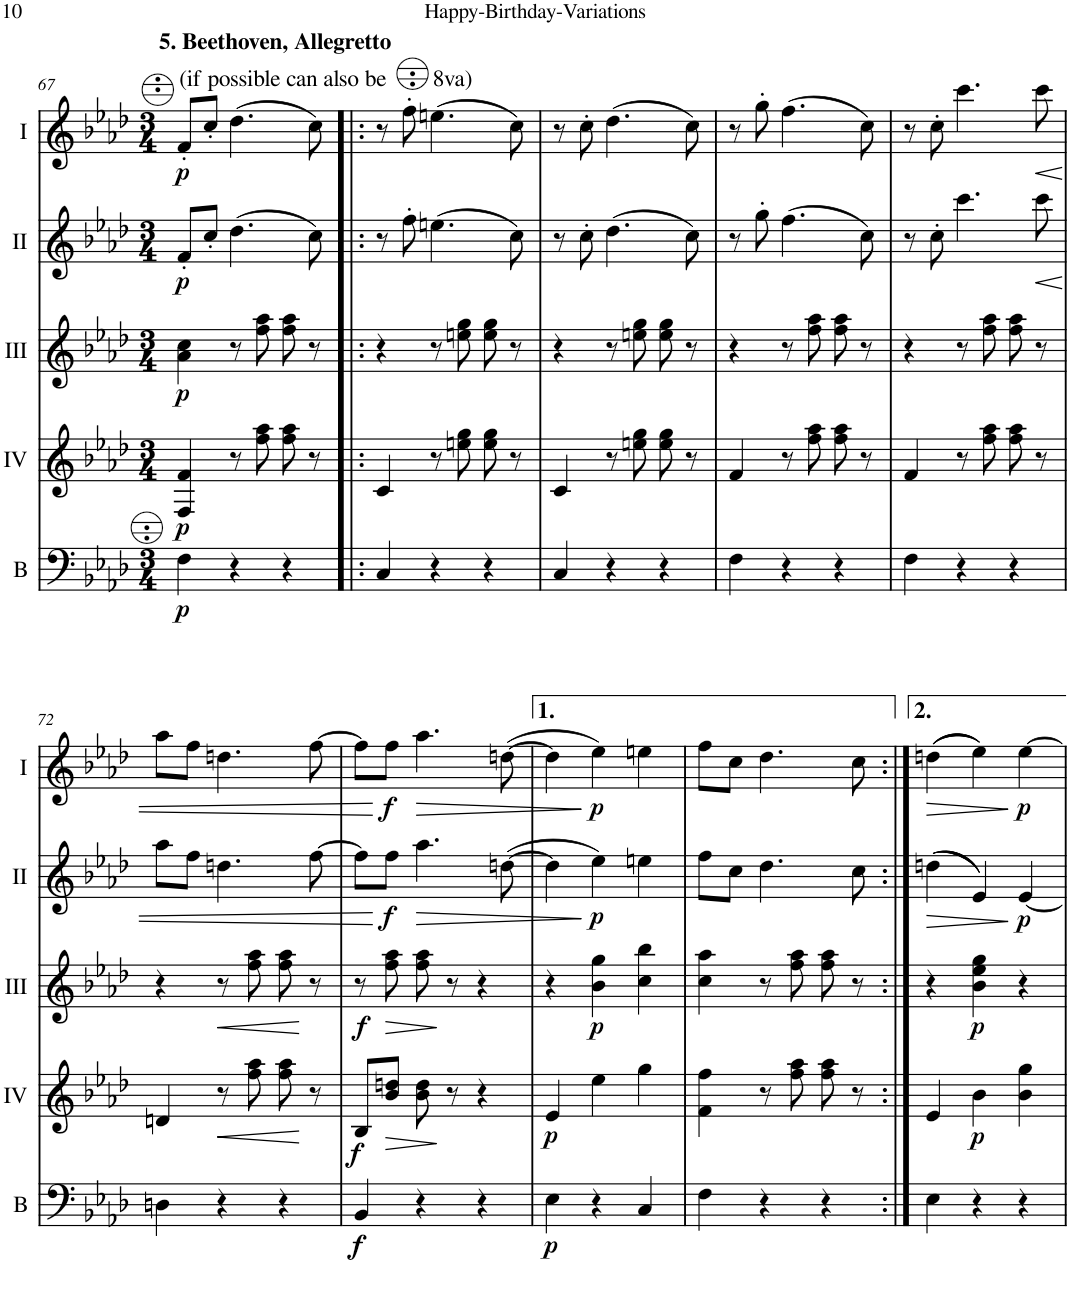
**kern	**dynam	**kern	**dynam	**kern	**dynam	**kern	**dynam	**kern	**dynam
*part5	*part5	*part4	*part4	*part3	*part3	*part2	*part2	*part1	*part1
*staff5	*staff5	*staff4	*staff4	*staff3	*staff3	*staff2	*staff2	*staff1	*staff1
*I"Bass	*	*I"Acc. 4	*	*I"Acc. 3	*	*I"Acc. 2	*	*I"Acc. 1	*
*I'B	*	*	*	*	*	*	*	*	*
!!LO:PB:g=z
*clefF4	*	*clefG2	*	*clefG2	*	*clefG2	*	*clefG2	*
*Trd7c12	*	*Trd7c12	*	*Trd7c12	*	*	*	*	*
*k[b-e-a-d-]	*	*k[b-e-a-d-]	*	*k[b-e-a-d-]	*	*k[b-e-a-d-]	*	*k[b-e-a-d-]	*
*M3/4	*	*M3/4	*	*M3/4	*	*M3/4	*	*M3/4	*
=67	=67	=67	=67	=67	=67	=67	=67	=67	=67
!	!	!	!	!	!	!	!	!LO:TX:a:B:t=5. Beethoven, Allegretto	!
!	!	!	!	!	!	!	!	!LO:TX:a:t=(if possible can also be        8va)	!
!	!LO:DY:b	!	!LO:DY:b	!	!LO:DY:b	!	!LO:DY:b	!	!LO:DY:b
4F\	p	4F/ 4f/	p	4a-\ 4cc\	p	8f'/L	p	8f'/L	p
.	.	.	.	.	.	8cc'/J	.	8cc'/J	.
4r	.	8r	.	8r	.	(4.dd-\	.	(4.dd-\	.
.	.	8ff\ 8aa-\	.	8ff\ 8aa-\	.	.	.	.	.
4r	.	8ff\ 8aa-\	.	8ff\ 8aa-\	.	.	.	.	.
.	.	8r	.	8r	.	8cc\)	.	8cc\)	.
=68!|:	=68!|:	=68!|:	=68!|:	=68!|:	=68!|:	=68!|:	=68!|:	=68!|:	=68!|:
4C/	.	4c/	.	4r	.	8r	.	8r	.
.	.	.	.	.	.	8ff'\	.	8ff'\	.
4r	.	8r	.	8r	.	(4.een\	.	(4.een\	.
.	.	8een\ 8gg\	.	8een\ 8gg\	.	.	.	.	.
4r	.	8ee\ 8gg\	.	8ee\ 8gg\	.	.	.	.	.
.	.	8r	.	8r	.	8cc\)	.	8cc\)	.
=69	=69	=69	=69	=69	=69	=69	=69	=69	=69
4C/	.	4c/	.	4r	.	8r	.	8r	.
.	.	.	.	.	.	8cc'\	.	8cc'\	.
4r	.	8r	.	8r	.	(4.dd-\	.	(4.dd-\	.
.	.	8een\ 8gg\	.	8een\ 8gg\	.	.	.	.	.
4r	.	8ee\ 8gg\	.	8ee\ 8gg\	.	.	.	.	.
.	.	8r	.	8r	.	8cc\)	.	8cc\)	.
=70	=70	=70	=70	=70	=70	=70	=70	=70	=70
4F\	.	4f/	.	4r	.	8r	.	8r	.
.	.	.	.	.	.	8gg'\	.	8gg'\	.
4r	.	8r	.	8r	.	(4.ff\	.	(4.ff\	.
.	.	8ff\ 8aa-\	.	8ff\ 8aa-\	.	.	.	.	.
4r	.	8ff\ 8aa-\	.	8ff\ 8aa-\	.	.	.	.	.
.	.	8r	.	8r	.	8cc\)	.	8cc\)	.
=71	=71	=71	=71	=71	=71	=71	=71	=71	=71
4F\	.	4f/	.	4r	.	8r	.	8r	.
.	.	.	.	.	.	8cc'\	.	8cc'\	.
4r	.	8r	.	8r	.	4.ccc\	.	4.ccc\	.
.	.	8ff\ 8aa-\	.	8ff\ 8aa-\	.	.	.	.	.
4r	.	8ff\ 8aa-\	.	8ff\ 8aa-\	.	.	.	.	.
!	!	!	!	!	!	!	!LO:HP:b	!	!LO:HP:b
.	.	8r	.	8r	.	8ccc\	<	8ccc\	<
!!LO:LB:g=z
=72	=72	=72	=72	=72	=72	=72	=72	=72	=72
4Dn\	.	4dn/	.	4r	.	8aa-\L	.	8aa-\L	.
.	.	.	.	.	.	8ff\J	.	8ff\J	.
!	!	!	!LO:HP:b	!	!LO:HP:b	!	!	!	!
4r	.	8r	<	8r	<	4.ddn\	.	4.ddn\	.
.	.	8ff\ 8aa-\	.	8ff\ 8aa-\	.	.	.	.	.
4r	.	8ff\ 8aa-\	.	8ff\ 8aa-\	.	.	.	.	.
.	.	8r	[	8r	[	[8ff\	.	[8ff\	.
=73	=73	=73	=73	=73	=73	=73	=73	=73	=73
!	!LO:DY:b	!	!LO:DY:b	!	!LO:DY:b	!	!	!	!
4BB-/	f	8B-/L	f	8r	f	8ff\L]	.	8ff\L]	.
!	!	!	!LO:HP:b	!	!LO:HP:b	!	!LO:DY:n=1:b	!	!LO:DY:n=1:b
.	.	8b-/ 8ddn/J	>	8ff\ 8aa-\	>	8ff\J	[ f	8ff\J	[ f
!	!	!	!	!	!	!	!LO:HP:b	!	!LO:HP:b
4r	.	8b-\ 8dd\	.	8ff\ 8aa-\	.	4.aa-\	>	4.aa-\	>
.	.	8r	]	8r	]	.	.	.	.
4r	.	4r	.	4r	.	.	.	.	.
.	.	.	.	.	.	([8ddn\	.	([8ddn\	.
=74	=74	=74	=74	=74	=74	=74	=74	=74	=74
!	!LO:DY:b	!	!LO:DY:b	!	!	!	!	!	!
4E-\	p	4e-/	p	4r	.	4dd\]	.	4dd\]	.
!	!	!	!	!	!LO:DY:b	!	!LO:DY:n=1:b	!	!LO:DY:n=1:b
4r	.	4ee-\	.	4b-\ 4gg\	p	4ee-\)	] p	4ee-\)	] p
4C/	.	4gg\	.	4cc\ 4bb-\	.	4een\	.	4een\	.
=75	=75	=75	=75	=75	=75	=75	=75	=75	=75
4F\	.	4f\ 4ff\	.	4cc\ 4aa-\	.	8ff\L	.	8ff\L	.
.	.	.	.	.	.	8cc\J	.	8cc\J	.
4r	.	8r	.	8r	.	4.dd-\	.	4.dd-\	.
.	.	8ff\ 8aa-\	.	8ff\ 8aa-\	.	.	.	.	.
4r	.	8ff\ 8aa-\	.	8ff\ 8aa-\	.	.	.	.	.
.	.	8r	.	8r	.	8cc\	.	8cc\	.
=76:|!	=76:|!	=76:|!	=76:|!	=76:|!	=76:|!	=76:|!	=76:|!	=76:|!	=76:|!
!	!	!	!	!	!	!	!LO:HP:b	!	!LO:HP:b
4E-\	.	4e-/	.	4r	.	((4ddn\	>	((4ddn\	>
!	!	!	!LO:DY:b	!	!LO:DY:b	!	!	!	!
4r	.	4b-\	p	4b-\ 4ee-\ 4gg\	p	4e-/))	.	4ee-\))	.
!	!	!	!	!	!	!	!LO:DY:n=1:b	!	!LO:DY:n=1:b
4r	.	4b-\ 4gg\	.	4r	.	[4e-/	] p	[4ee-\	] p
=	=	=	=	=	=	=	=	=	=
*-	*-	*-	*-	*-	*-	*-	*-	*-	*-
